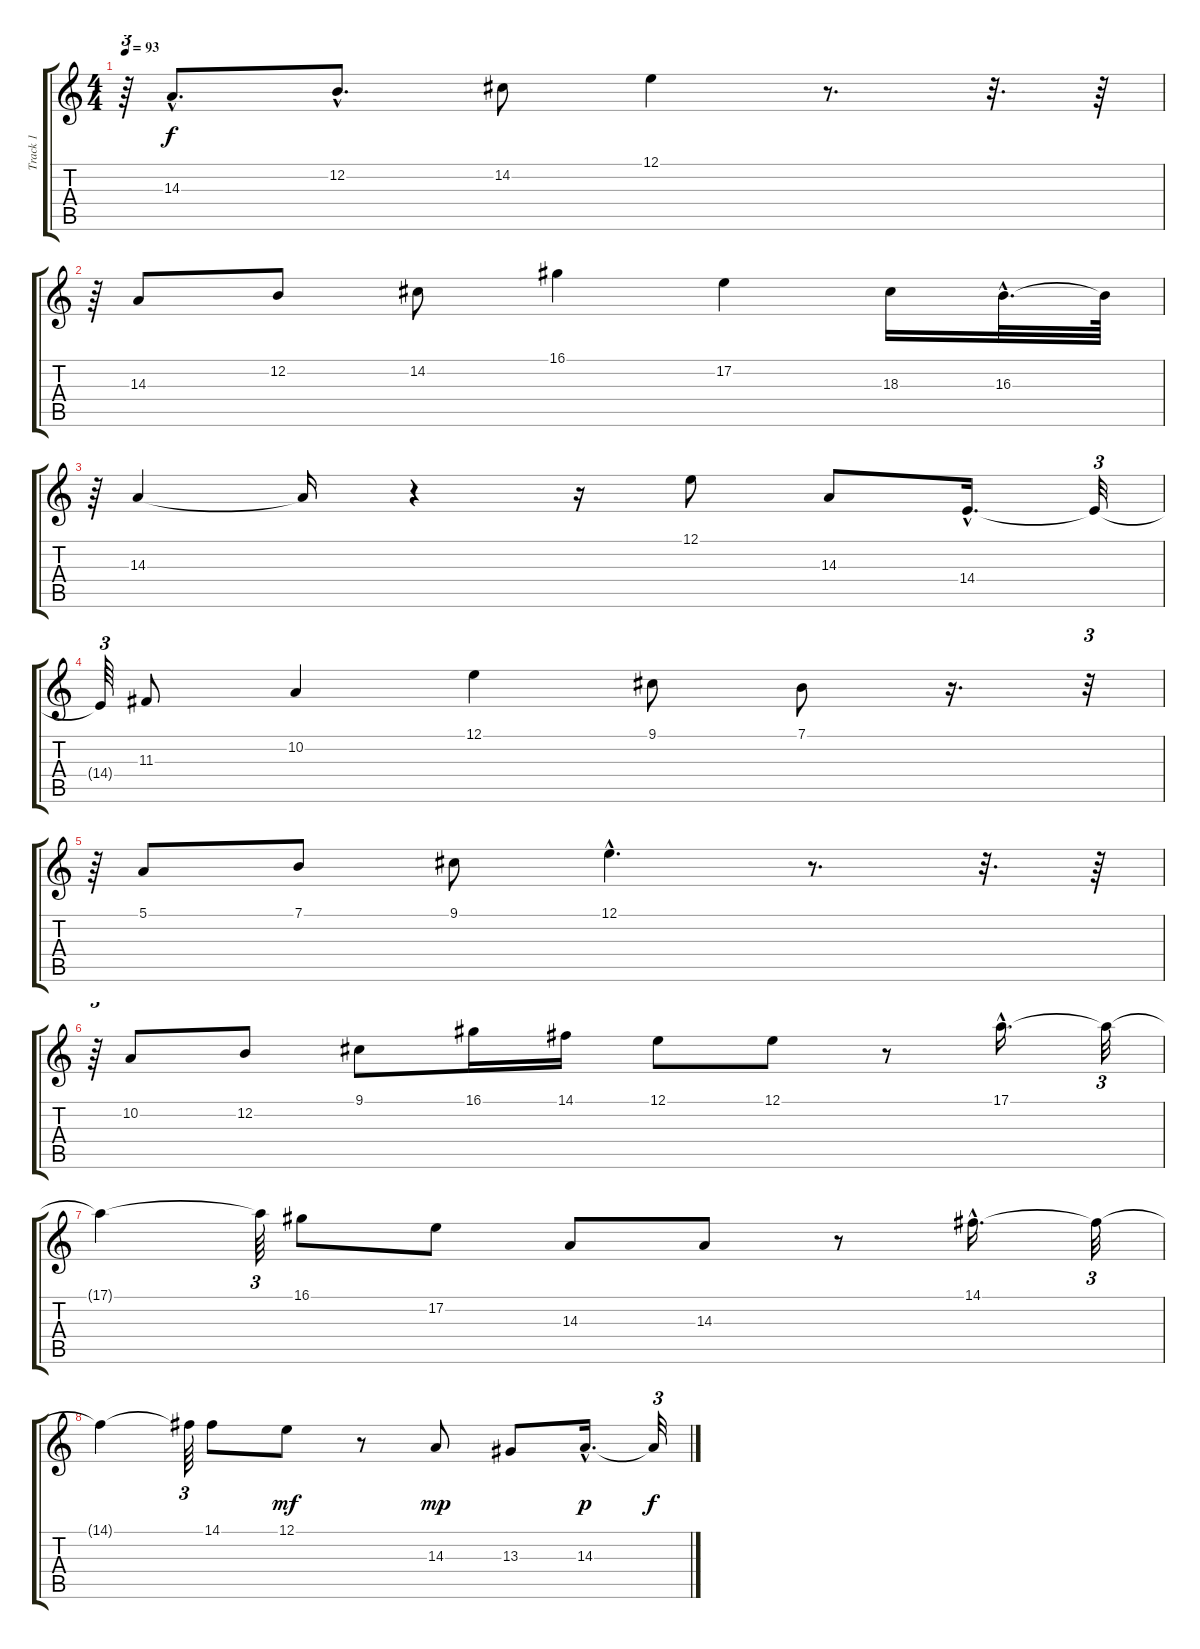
\track ("Track 1" "Track 1") {instrument lead6voice}
\staff {score tabs}
\tuning (E4 B3 G3 D3 A2 E2) {hide}
\ts (4 4)
\tempo 93
\clef g2
\ks c
r.64{tu (3 2) dy f} 14.3{hac}.8{d} 12.2{hac}.8{d} 14.2.8 12.1.4 r.8{d} r.32{d} r.64 |
r.64{tu (3 2)} 14.3.8 12.2.8 14.2.8 16.1.4 17.2.4 18.3.16 16.3{hac}.32{d} 16.3{t}.64 |
r.64{tu (3 2)} 14.3.4 14.3{t}.16 r.4 r.16 12.1.8 14.3.8 14.4{hac}.16{d} 14.4{t}.32{tu (3 2)} |
14.4{t}.64{tu (3 2)} 11.3.8 10.2.4 12.1.4 9.1.8 7.1.8 r.16{d} r.32{tu (3 2)} |
r.64{tu (3 2)} 5.1.8 7.1.8 9.1.8 12.1{hac}.4{d} r.8{d} r.32{d} r.64 |
r.64{tu (3 2)} 10.2.8 12.2.8 9.1.8 16.1.16 14.1.16 12.1.8 12.1.8 r.8 17.1{hac}.16{d} 17.1{t}.32{tu (3 2)} |
17.1{t}.4 17.1{t}.64{tu (3 2)} 16.1.8 17.2.8 14.3.8 14.3.8 r.8 14.1{hac}.16{d} 14.1{t}.32{tu (3 2)} |
14.1{t}.4 14.1{t}.64{tu (3 2)} 14.1.8 12.1.8{dy mf} r.8 14.3.8{dy mp} 13.3.8 14.3{hac}.16{d dy p} 14.3{t}.32{tu (3 2) dy f}
